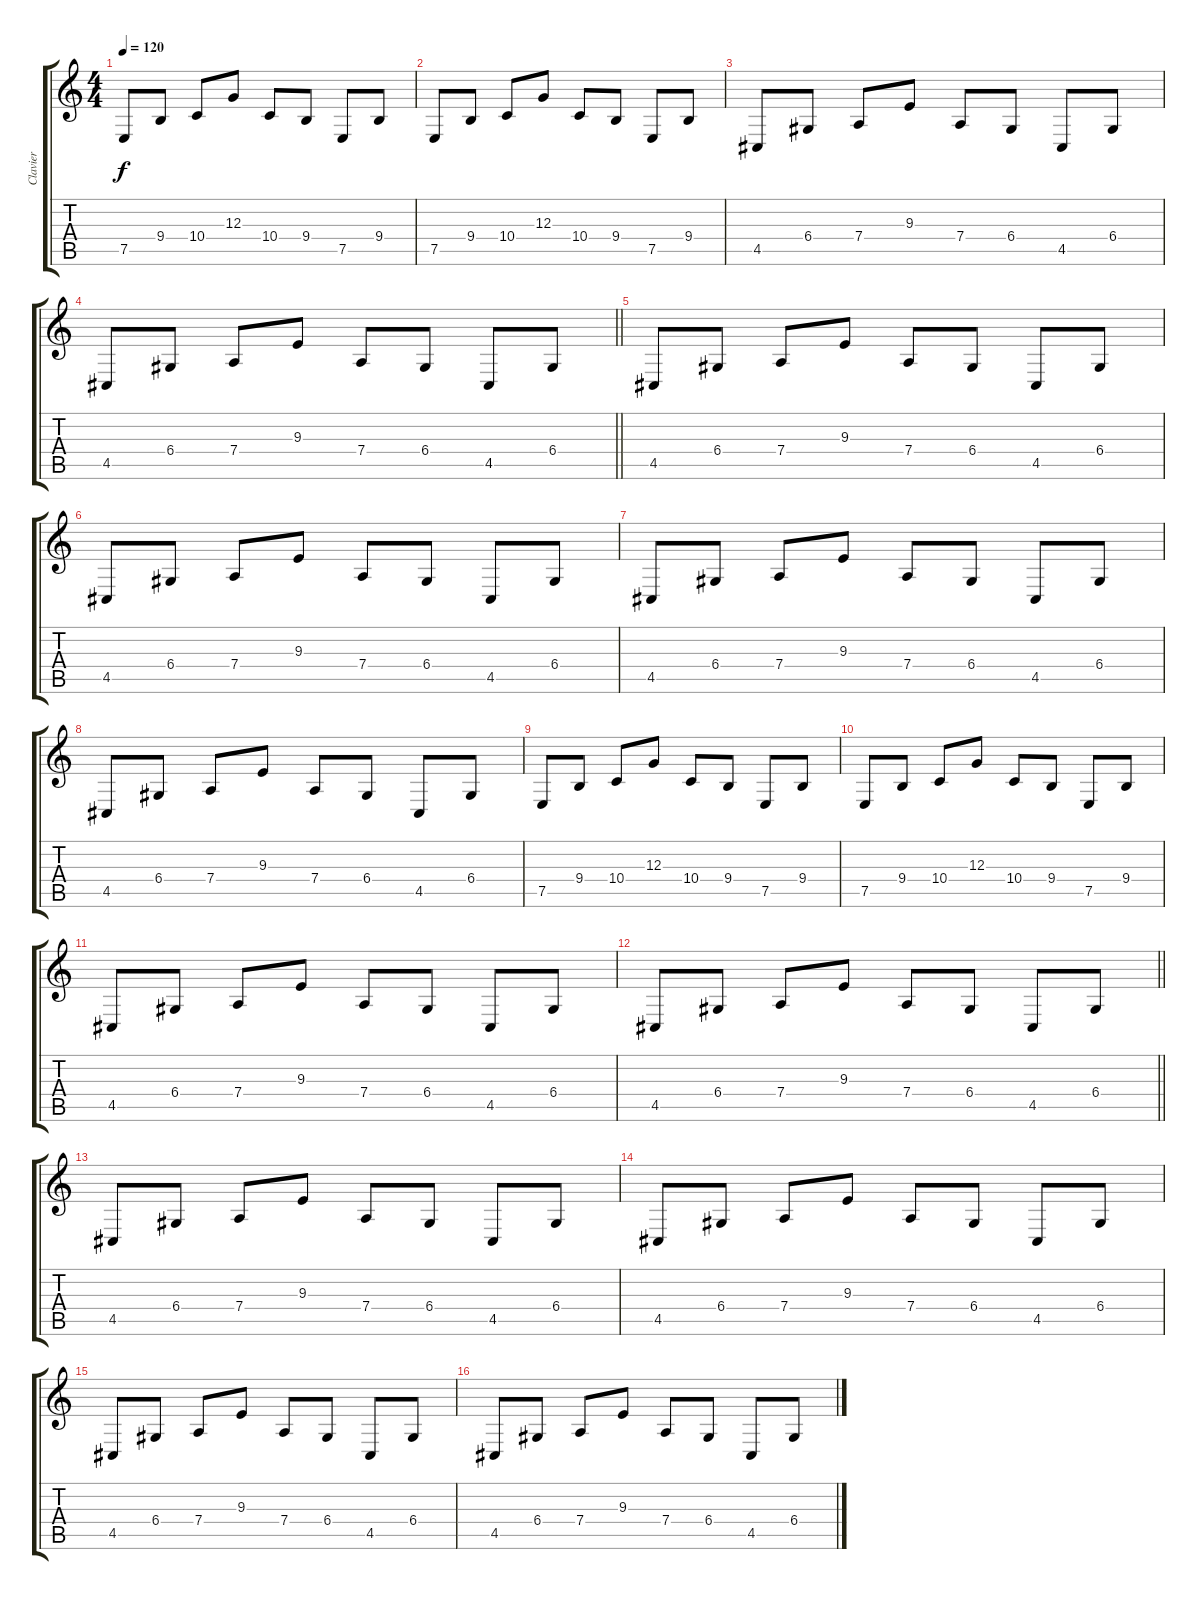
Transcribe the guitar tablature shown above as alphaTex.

\track ("Clavier" "Clavier") {instrument pad4choir}
\staff {score tabs}
\tuning (E4 B3 G3 D3 A2 E2) {hide}
\ts (4 4)
\tempo 120
\clef g2
\ks c
7.5.8{dy f} 9.4.8 10.4.8 12.3.8 10.4.8 9.4.8 7.5.8 9.4.8 |
7.5.8 9.4.8 10.4.8 12.3.8 10.4.8 9.4.8 7.5.8 9.4.8 |
4.5.8 6.4.8 7.4.8 9.3.8 7.4.8 6.4.8 4.5.8 6.4.8 |
\barLineRight lightlight
4.5.8 6.4.8 7.4.8 9.3.8 7.4.8 6.4.8 4.5.8 6.4.8 |
4.5.8 6.4.8 7.4.8 9.3.8 7.4.8 6.4.8 4.5.8 6.4.8 |
4.5.8 6.4.8 7.4.8 9.3.8 7.4.8 6.4.8 4.5.8 6.4.8 |
4.5.8 6.4.8 7.4.8 9.3.8 7.4.8 6.4.8 4.5.8 6.4.8 |
4.5.8 6.4.8 7.4.8 9.3.8 7.4.8 6.4.8 4.5.8 6.4.8 |
7.5.8 9.4.8 10.4.8 12.3.8 10.4.8 9.4.8 7.5.8 9.4.8 |
7.5.8 9.4.8 10.4.8 12.3.8 10.4.8 9.4.8 7.5.8 9.4.8 |
4.5.8 6.4.8 7.4.8 9.3.8 7.4.8 6.4.8 4.5.8 6.4.8 |
\barLineRight lightlight
4.5.8 6.4.8 7.4.8 9.3.8 7.4.8 6.4.8 4.5.8 6.4.8 |
4.5.8 6.4.8 7.4.8 9.3.8 7.4.8 6.4.8 4.5.8 6.4.8 |
4.5.8 6.4.8 7.4.8 9.3.8 7.4.8 6.4.8 4.5.8 6.4.8 |
4.5.8 6.4.8 7.4.8 9.3.8 7.4.8 6.4.8 4.5.8 6.4.8 |
4.5.8 6.4.8 7.4.8 9.3.8 7.4.8 6.4.8 4.5.8 6.4.8
